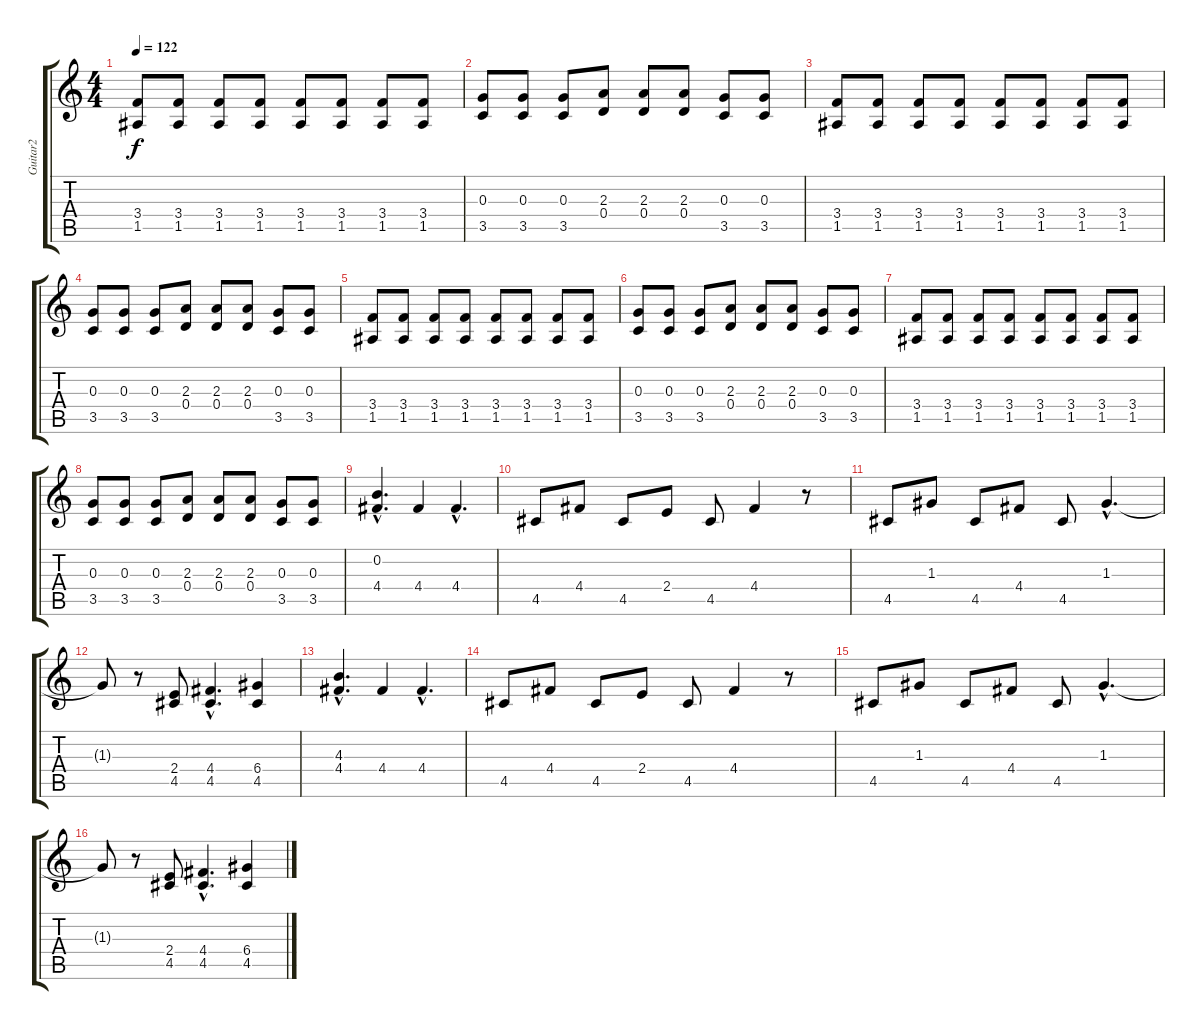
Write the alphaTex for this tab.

\track ("Guitar2" "Guitar2") {instrument distortionguitar}
\staff {score tabs}
\tuning (E4 B3 G3 D3 A2 E2) {hide}
\ts (4 4)
\tempo 122
\clef g2
\ks c
(3.4 1.5).8{dy f} (3.4 1.5).8 (3.4 1.5).8 (3.4 1.5).8 (3.4 1.5).8 (3.4 1.5).8 (3.4 1.5).8 (3.4 1.5).8 |
(0.3 3.5).8 (0.3 3.5).8 (0.3 3.5).8 (2.3 0.4).8 (2.3 0.4).8 (2.3 0.4).8 (0.3 3.5).8 (0.3 3.5).8 |
(3.4 1.5).8 (3.4 1.5).8 (3.4 1.5).8 (3.4 1.5).8 (3.4 1.5).8 (3.4 1.5).8 (3.4 1.5).8 (3.4 1.5).8 |
(0.3 3.5).8 (0.3 3.5).8 (0.3 3.5).8 (2.3 0.4).8 (2.3 0.4).8 (2.3 0.4).8 (0.3 3.5).8 (0.3 3.5).8 |
(3.4 1.5).8 (3.4 1.5).8 (3.4 1.5).8 (3.4 1.5).8 (3.4 1.5).8 (3.4 1.5).8 (3.4 1.5).8 (3.4 1.5).8 |
(0.3 3.5).8 (0.3 3.5).8 (0.3 3.5).8 (2.3 0.4).8 (2.3 0.4).8 (2.3 0.4).8 (0.3 3.5).8 (0.3 3.5).8 |
(3.4 1.5).8 (3.4 1.5).8 (3.4 1.5).8 (3.4 1.5).8 (3.4 1.5).8 (3.4 1.5).8 (3.4 1.5).8 (3.4 1.5).8 |
(0.3 3.5).8 (0.3 3.5).8 (0.3 3.5).8 (2.3 0.4).8 (2.3 0.4).8 (2.3 0.4).8 (0.3 3.5).8 (0.3 3.5).8 |
(0.2{hac} 4.4{hac}).4{d} 4.4.4 4.4{hac}.4{d} |
4.5.8 4.4.8 4.5.8 2.4.8 4.5.8 4.4.4 r.8 |
4.5.8 1.3.8 4.5.8 4.4.8 4.5.8 1.3{hac}.4{d} |
1.3{t}.8 r.8 (2.4 4.5).8 (4.4{hac} 4.5{hac}).4{d} (6.4 4.5).4 |
(4.3{hac} 4.4{hac}).4{d} 4.4.4 4.4{hac}.4{d} |
4.5.8 4.4.8 4.5.8 2.4.8 4.5.8 4.4.4 r.8 |
4.5.8 1.3.8 4.5.8 4.4.8 4.5.8 1.3{hac}.4{d} |
1.3{t}.8 r.8 (2.4 4.5).8 (4.4{hac} 4.5{hac}).4{d} (6.4 4.5).4
